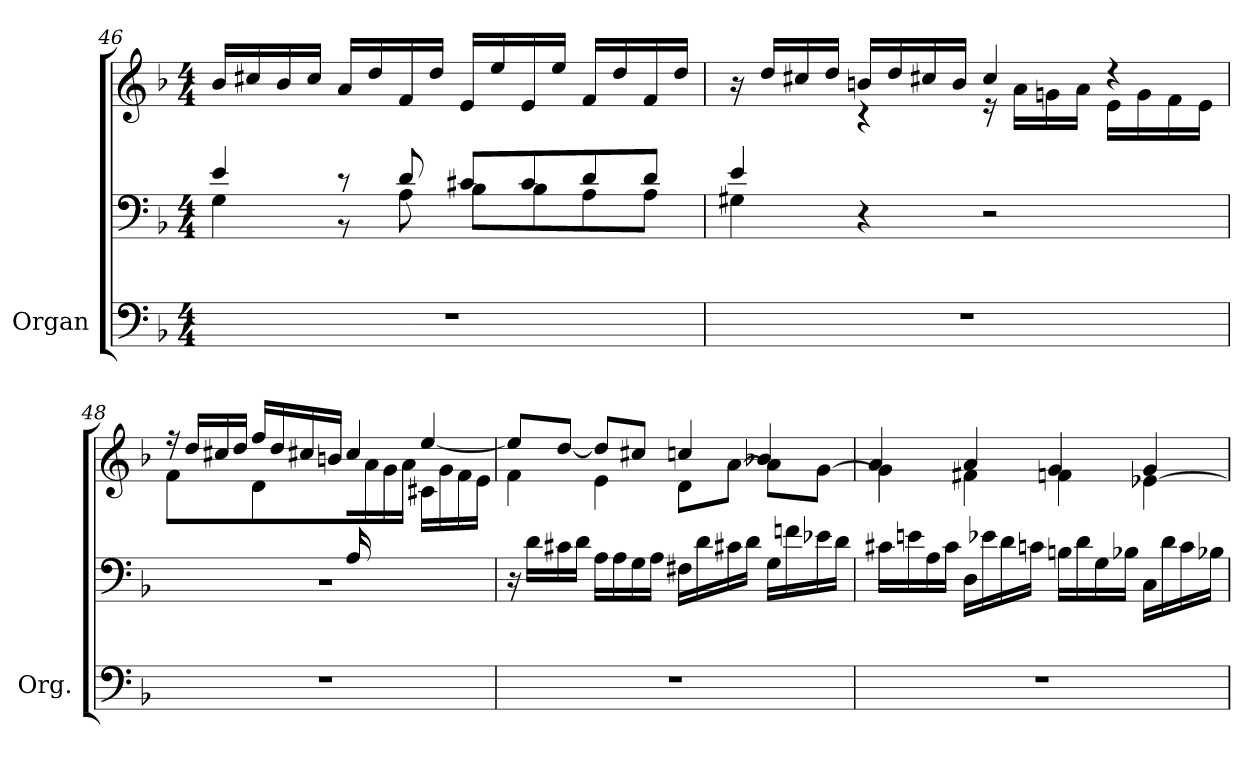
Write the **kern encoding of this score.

**kern	**kern	**kern
*part1	*part1	*part1
*staff3	*staff2	*staff1
*I"Organ	*	*
*I'Org.	*	*
!!LO:LB:g=z
*clefF4	*clefF4	*clefG2
*k[b-]	*k[b-]	*k[b-]
*F:	*F:	*F:
*M4/4	*M4/4	*M4/4
=46	=46	=46
*	*^	*^
1r	4e/	4G\	4ryy	16b-/LL
.	.	.	.	16cc#X/
.	.	.	.	16b-/
.	.	.	.	16cc#/JJ
.	8ryy	8rBB	8rEE	16a/LL
.	.	.	.	16dd/
.	8d/	8A\	2ryy	16f/
.	.	.	.	16dd/JJ
.	8c#X/L	8B-\L	.	16e/LL
.	.	.	.	16ee/
.	8c#/	8B-\	.	16e/
.	.	.	.	16ee/JJ
.	8d/	8A\	.	16f/LL
.	.	.	.	16dd/
.	8d/J	8A\J	8ryy	16f/
.	.	.	.	16dd/JJ
=47	=47	=47	=47	=47
1r	4e/	4G#X\	4ryy	16r
.	.	.	.	16dd/LL
.	.	.	.	16cc#X/
.	.	.	.	16dd/JJ
.	2.ryy	4r	4rc	16bn/LL
.	.	.	.	16dd/
.	.	.	.	16cc#X/
.	.	.	.	16b/JJ
.	.	2r	16re	4cc#/
.	.	.	16a\LL	.
.	.	.	16gn\	.
.	.	.	16a\JJ	.
.	.	.	16e\LL	4rdd
.	.	.	16g\	.
.	.	.	16f\	.
.	.	.	16e\JJ	.
!!LO:LB:g=z	!!
=48	=48	=48	=48	=48
1r	2ryy	1r	4f\	16rff
.	.	.	.	16dd/LL
.	.	.	.	16cc#X/
.	.	.	.	16dd/JJ
.	.	.	4d\	16ff/LL
.	.	.	.	16dd/
.	.	.	.	16cc#X/
.	.	.	.	16bn/JJ
.	16A/LL	.	16ryy	4cc#/
.	4..ryy	.	16a\	.
.	.	.	16g\	.
.	.	.	16a\JJ	.
.	.	.	16c#X\LL	[4ee/
.	.	.	16g\	.
.	.	.	16f\	.
.	.	.	16e\JJ	.
*	*v	*v	*	*
=49	=49	=49	=49
1r	16r	4f\	8ee/L]
.	16d\LL	.	.
.	16c#X\	.	[8dd/J
.	16d\JJ	.	.
.	16A\LL	4e\	8dd/L]
.	16A\	.	.
.	16G\	.	8cc#X/J
.	16A\JJ	.	.
.	16F#X\LL	8d\L	4ccn/
.	16d\	.	.
.	16c#X\	[8a\J	.
.	16d\JJ	.	.
.	16G\LL	8a\L]	4b-X/
.	16fn\	.	.
.	16e-X\	[8g\J	.
.	16d\JJ	.	.
!!LO:PB:g=z	!!
=50	=50	=50	=50
1r	16c#X\LL	4g\]	4a/
.	16en\	.	.
.	16A\	.	.
.	16c#\JJ	.	.
.	16D\LL	4f#X\	4a/
.	16e-X\	.	.
.	16d\	.	.
.	16cn\JJ	.	.
.	16Bn\LL	4fn\	4g/
.	16d\	.	.
.	16G\	.	.
.	16B-X\JJ	.	.
.	16C\LL	[4e-X\	4g/
.	16d\	.	.
.	16c\	.	.
.	16B-X\JJ	.	.
*	*	*v	*v
=	=	=
*-	*-	*-
